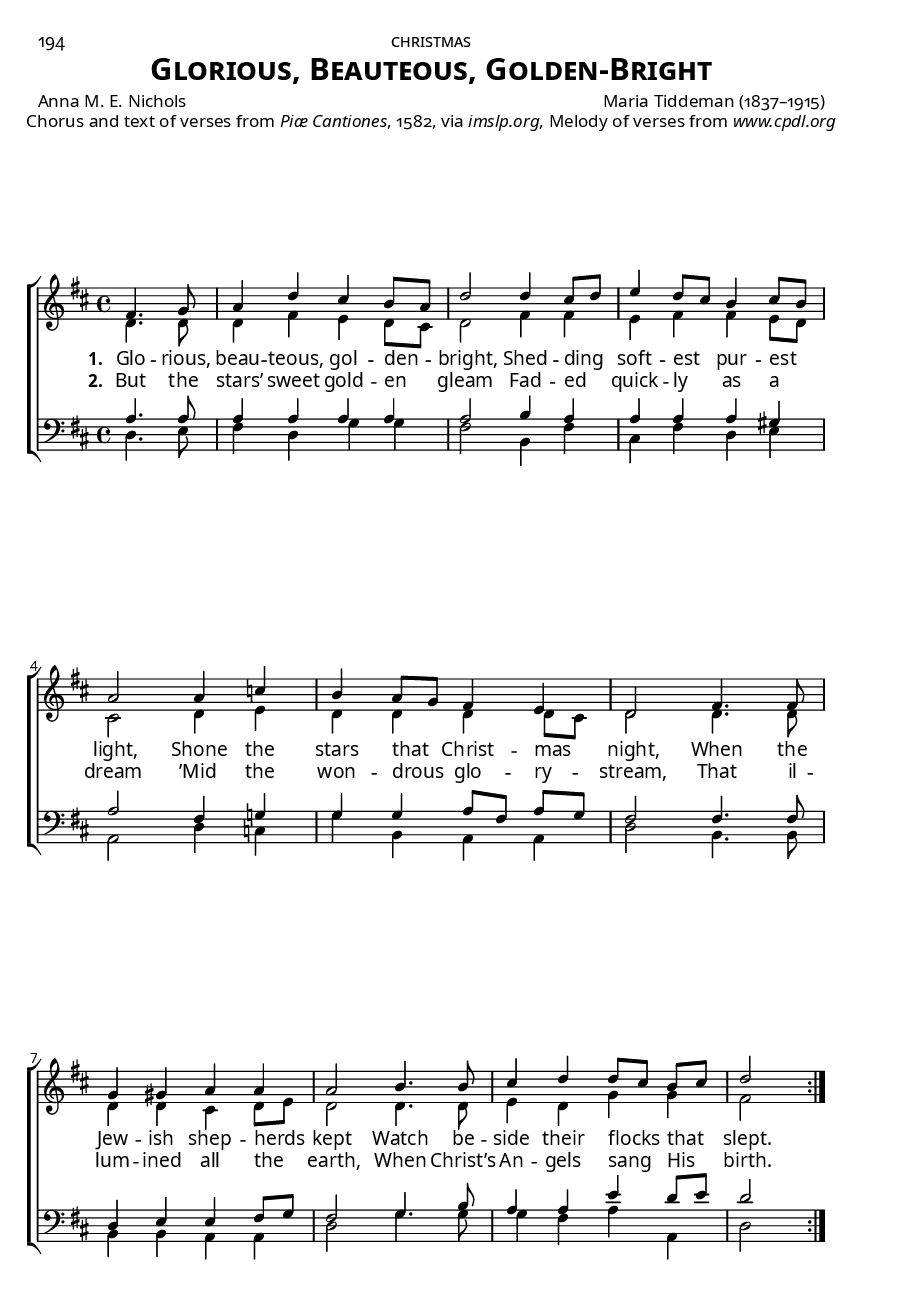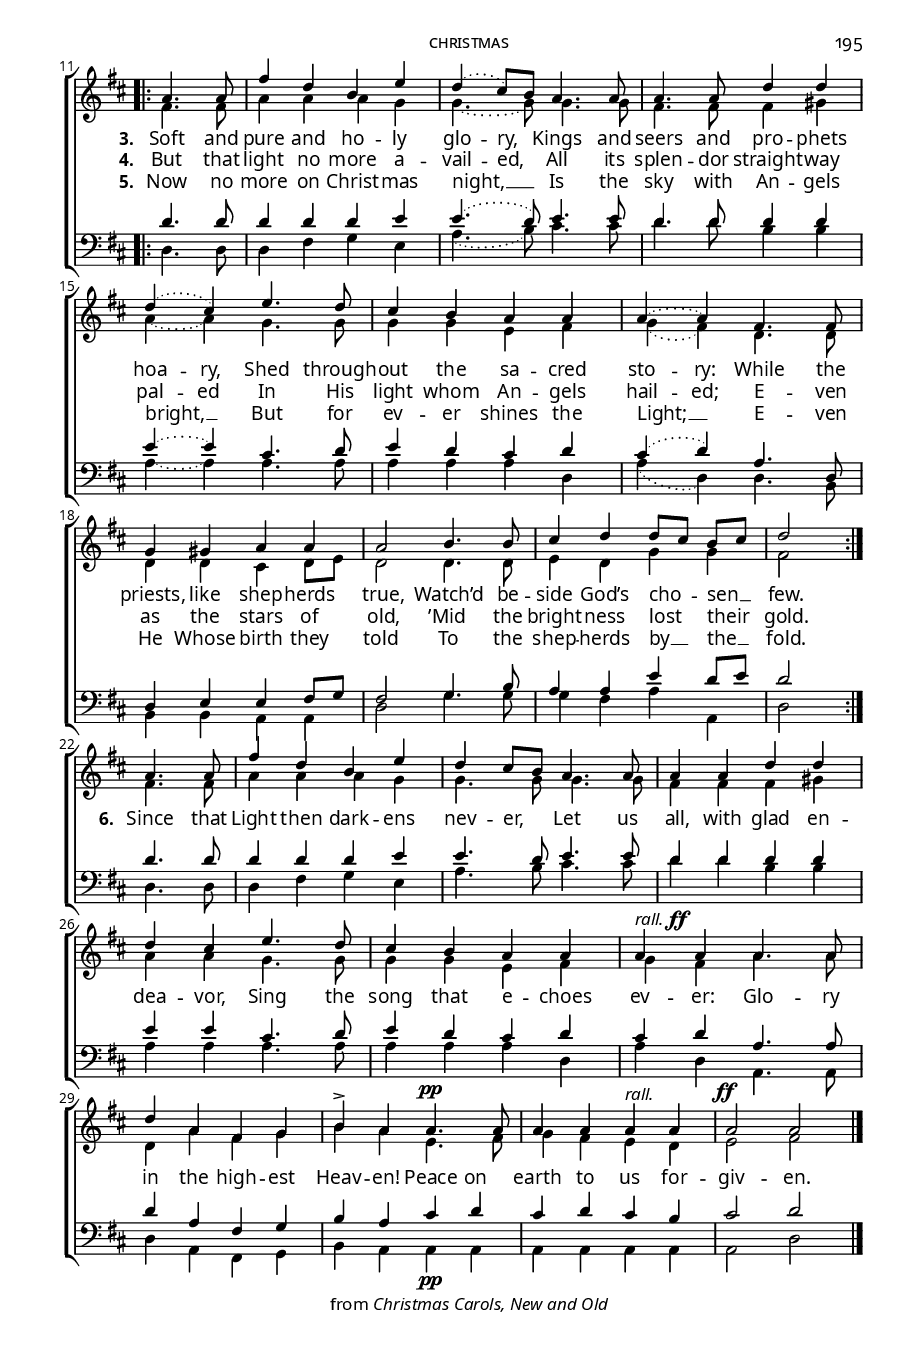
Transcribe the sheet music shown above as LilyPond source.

\version "2.14.2"
\include "util.ly"
\header {
    title = \markup{\override #'(font-name . "Garamond Premier Pro Semibold"){ \abs-fontsize #15 \smallCapsOldStyle"Glorious, Beauteous, Golden-Bright"}}
    poet = \markup\oldStyleNum"Anna M. E. Nichols"
    composer = \markup\oldStyleNum"Maria Tiddeman (1837–1915)"
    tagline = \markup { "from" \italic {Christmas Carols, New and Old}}
  }\paper {
  print-all-headers = ##f
  paper-height = 9\in
  paper-width = 6\in
  indent = 0\in
  %system-system-spacing = #'((basic-distance . 10) (padding . 0))
  system-system-spacing =
    #'((basic-distance . 0)
       (minimum-distance . 0)
       (padding . -5)
       (stretchability . 100))
  ragged-last-bottom = ##t
  ragged-bottom = ##f
  two-sided = ##t
  inner-margin = 0.5\in
  outer-margin = 0.25\in
  top-margin = 0.25\in
  bottom-margin = 0.25\in
  first-page-number = #194
  print-first-page-number = ##t
  headerLine = \markup{\override #'(font-name . "Garamond Premier Pro") \smallCapsOldStyle"christmas"}
  oddHeaderMarkup = \markup\fill-line{
     \override #'(font-name . "Garamond Premier Pro")\abs-fontsize #8.5
     \combine 
        \fill-line{"" \if \should-print-page-number
        \oldStylePageNum""
        }
        \fill-line{\headerLine}
  }
  evenHeaderMarkup = \markup {
     \override #'(font-name . "Garamond Premier Pro")\abs-fontsize #8.5
     \combine
        \if \should-print-page-number
        \oldStylePageNum""
        \fill-line{\headerLine}
  }
}
#(set-global-staff-size 15) \paper{ #(define fonts (make-pango-font-tree "GoudyOlSt BT" "Garamond Premier Pro" "Garamond Premier Pro" (/ 15 20))) }

\markup \fill-line {\center-column{
    \concat{"Chorus and text of verses from " \italic"Piæ Cantiones" \oldStyleNum", 1582, via " \italic"imslp.org" ", Melody of verses from " \italic "www.cpdl.org"}}}
\markup\vspace#2.2























global = {
  \key d \major
  \time 4/4
  \autoBeamOff
  \override DynamicLineSpanner #'staff-padding = #0.0
  \override DynamicLineSpanner #'Y-extent = #'(-1 . 1)
  \tieDotted
}

sopMusic = \relative c' {
  \repeat volta 2 {
    \partial 2 fis4. g8 |
    a4 d cis b8[ a] |
    d2 d4 cis8[ d] |
    
    e4 d8[cis] b4 cis8[ b] |
    a2 a4 c |
    b a8[ g] fis4 e |
    d2 fis4. fis8 |
    
    g4 gis a a |
    a2 b4. b8 |
    cis4 d d8[ cis] b[ cis] |
    \partial 2 d2 |
  }
  \pageBreak
  \repeat volta 3 {
    \partial 2 a4. a8 |
    fis'4 d b e |
    \slurDotted
    d4( cis8[) b] a4. a8 |
    a4. a8 d4 d |
    
    d( cis) e4. d8 |
    cis4 b a a |
    a~ a fis4. fis8 |
    
    g4 gis a a |
    a2 b4. b8 |
    cis4 d d8[ cis] b[ cis] |
    \partial 2 d2 | \break
  }
  \partial 2 a4. a8 |
  fis'4 d b e |
  d4 cis8[ b] a4. a8 |
  a4 a d d |
  
  d cis e4. d8 |
  cis4 b a a |
  a^\markup{\italic"rall." \dynamic"ff"} a a4. a8 |
  
  d4 a fis g |
  b-> a a4.^\pp a8 |
  a4 a a^\markup\italic"rall." a 
  a2 a \bar "|."
}
sopWords = \lyricmode {
  
}

altoMusic = \relative c' {
  d4. d8 |
  d4 fis e d8[ cis] |
  d2 fis4 fis |
  
  e fis fis e8[ d] |
  cis2 d4 e |
  d d d d8[ cis] |
  d2 d4. d8 |
  
  d4 d cis d8[ e] |
  d2 d4. d8 |
  e4 d g g |
  fis2 |
  
  
  fis4. fis8 |
  a4 a a g |
  \slurDotted
  g4.~ g8 g4. g8 |
  fis4. fis8 fis4 gis |
  
  a~ a g4. g8 |
  g4 g e fis |
  g( fis) d4. d8 |
  
  d4 d cis d8[ e] |
  d2 d4. d8 |
  e4 d g g |
  fis2 |
  
  
  fis4. fis8 |
  a4 a a g |
  g4. g8 g4. g8 |
  fis4 fis fis gis |
  
  a4 a g4. g8 |
  g4 g e fis |
  g fis a4. a8 |
  
  d,4 a' fis g |
  b a e4. fis8 |
  g4 fis e d |
  e2 fis \bar "|."
}
altoWords = \lyricmode {
  \dropLyricsV
  \set stanza = #"1. "
  Glo -- rious, beau -- teous, gol -- den -- bright,
  Shed -- ding soft -- est pur -- est light,
  Shone the stars that \set associatedVoice = "tenors" Christ -- mas night,
  When the Jew -- ish shep -- herds kept
  Watch be -- side \unset associatedVoice their flocks that slept.
  
  \set stanza = #"3. "
  Soft and pure and ho -- ly \set ignoreMelismata = ##t glo -- \unset ignoreMelismata ry,
  Kings and seers and pro -- phets \set ignoreMelismata = ##t hoa -- ry, \unset ignoreMelismata 
  Shed through -- out the sa -- cred \set ignoreMelismata = ##t sto -- ry: \unset ignoreMelismata 
  While the priests, like shep -- herds true,
  Watch’d be -- side God’s cho -- sen __ few.
  
  \set stanza = #"6. "
  Since that Light then dark -- ens nev -- er,
  Let us all, with glad en -- dea -- vor,
  Sing the song that e -- choes ev -- er:
  Glo -- ry in the high -- est Heav -- en!
  \set associatedVoice = "tenors"
  Peace on earth to us for -- giv -- en.
}
altoWordsII = \lyricmode {
  \dropLyricsV
%\markup\italic
  \set stanza = #"2. "
  But the stars’ sweet gold -- en gleam
  Fad -- ed quick -- ly as a dream
  ’Mid the won -- drous \set associatedVoice = "tenors" glo -- ry -- stream,
  That il -- lum -- ined all the earth,
  When Christ’s An -- \unset associatedVoice gels sang His birth.
  
  \set stanza = #"4. "
  But that light no more a -- \set ignoreMelismata = ##t vail -- \unset ignoreMelismata ed,
  All its splen -- dor straight -- way \set ignoreMelismata = ##t pal -- ed \unset ignoreMelismata 
  In His light whom An -- gels \set ignoreMelismata = ##t hail -- ed; \unset ignoreMelismata 
  E -- ven as the stars of old,
  ’Mid the bright  -- ness lost their gold.
}
altoWordsIII = \lyricmode {
  \dropLyricsV
  \repeat unfold 35 { \skip 1 }
  \set stanza = #"5. "
  Now no more on Christ -- mas night, __
  Is the sky with An -- gels bright, __
  But for ev -- er shines the Light; __
  E -- ven He Whose birth they told
  To the shep -- herds by __ the __ fold.
}
altoWordsIV = \lyricmode {
}
altoWordsV = \lyricmode {
}
altoWordsVI = \lyricmode {
}
tenorMusic = \relative c' {
  a4. a8 |
  a4 a a a |
  a2 b4 a |
  
  a4 a a gis |
  a2 fis4 g! |
  g4 g a8[ fis] a[ g] |
  fis2 fis4. fis8 |
  
  d4 e e fis8[ g] |
  fis2 g4. b8 |
  a4 a e' d8[ e] |
  d2 |
  
  
  d4. d8 |
  d4 d d e |
  \slurDotted
  e4.( d8) e4. e8 |
  d4. d8 d4 d |
  
  e~ e cis4. d8 |
  e4 d cis d |
  cis( d) a4. d,8 |
  
  d4 e e fis8[ g] |
  fis2 g4. b8 |
  a4 a e' d8[ e] |
  d2 |
  
  
  d4. d8 |
  d4 d d e |
  e4. d8 e4. e8 |
  d4 d d d |
  
  e e cis4. d8 |
  e4 d cis d |
  cis <<d {s8 s_\ff}>> a4. a8 |
  
  d4 a fis g |
  b a cis_\pp d |
  cis d cis b |
  cis2 d \bar "|."
}
tenorWords = \lyricmode {

}

bassMusic = \relative c {
  d4. e8 |
  fis4 d g g |
  fis2 b,4 fis' |
  
  cis4 fis d e |
  a,2 d4 c |
  g' b, a a |
  d2 b4. b8 |
  
  b4 b a a |
  d2 g4. g8 |
  g4 fis a a, |
  d2 |
  
  
  d4. d8 |
  d4 fis g e |
  \slurDotted
  a4.( b8) cis4. cis8 |
  d4. d8 b4 b |
  
  a~ a a4. a8 |
  a4 a a d, |
  a'( d,) d4. b8 |
  
  b4 b a a |
  d2 g4. g8 |
  g4 fis a a, |
  d2 |
  
  
  d4. d8 |
  d4 fis g e |
  a4. b8 cis4. cis8 |
  d4 d b b |
  
  a a a4. a8 |
  a4 a a d, |
  a' d, a4. a8 |
  
  d4 a fis g |
  b a a a |
  a a a a |
  a2 d \bar "|."
}
bassWords = \lyricmode {

}

pianoRH = \relative c' {
  
}
pianoLH = \relative c' {
  
}

\score {
  <<
   \new ChoirStaff <<
%    \new Lyrics = sopranos \with { \override VerticalAxisGroup #'nonstaff-relatedstaff-spacing = #'((basic-distance . 1)) }
    \new Staff = women <<
      \new Voice = "sopranos" { \voiceOne << \global \sopMusic >> }
      \new Voice = "altos" { \voiceTwo << \global \altoMusic >> }
    >>
    \new Staff = men <<
      \clef bass
      \new Voice = "tenors" { \voiceOne << \global \tenorMusic >> }
      \new Voice = "basses" { \voiceTwo << \global \bassMusic >> }
    >>
    \new Lyrics \with { alignAboveContext = #"women" \override VerticalAxisGroup #'nonstaff-relatedstaff-spacing = #'((basic-distance . 1))} \lyricsto "sopranos" \sopWords
     \new Lyrics = "altosVI"  \with { alignBelowContext = #"women" \override VerticalAxisGroup #'nonstaff-relatedstaff-spacing = #'((basic-distance . 1))} \lyricsto "sopranos" \altoWordsVI
    \new Lyrics = "altosV"  \with { alignBelowContext = #"women" \override VerticalAxisGroup #'nonstaff-relatedstaff-spacing = #'((basic-distance . 1))} \lyricsto "sopranos" \altoWordsV
    \new Lyrics = "altosIV"  \with { alignBelowContext = #"women" \override VerticalAxisGroup #'nonstaff-relatedstaff-spacing = #'((basic-distance . 1))} \lyricsto "sopranos" \altoWordsIV
    \new Lyrics = "altosIII"  \with { alignBelowContext = #"women" \override VerticalAxisGroup #'nonstaff-relatedstaff-spacing = #'((basic-distance . 1))} \lyricsto "sopranos" \altoWordsIII
    \new Lyrics = "altosII"  \with { alignBelowContext = #"women" \override VerticalAxisGroup #'nonstaff-relatedstaff-spacing = #'((basic-distance . 1))} \lyricsto "sopranos" \altoWordsII
    \new Lyrics = "altos"  \with { alignBelowContext = #"women" \override VerticalAxisGroup #'nonstaff-relatedstaff-spacing = #'((basic-distance . 1))} \lyricsto "sopranos" \altoWords
     \new Lyrics \with { alignAboveContext = #"men" \override VerticalAxisGroup #'nonstaff-relatedstaff-spacing = #'((basic-distance . 1)) } \lyricsto "tenors" \tenorWords
    \new Lyrics \with { alignBelowContext = #"men" \override VerticalAxisGroup #'nonstaff-relatedstaff-spacing = #'((basic-distance . 1)) } \lyricsto "basses" \bassWords
  >>
%    \new PianoStaff << \new Staff { \new Voice { \pianoRH } } \new Staff { \clef "bass" \pianoLH } >>
  >>
  \layout {
    \context {
      \Score
      %\override SpacingSpanner #'base-shortest-duration = #(ly:make-moment 1 8)
      %\override SpacingSpanner #'common-shortest-duration = #(ly:make-moment 1 4)
    }
    \context {
      % Remove all empty staves
      % \Staff \RemoveEmptyStaves \override VerticalAxisGroup #'remove-first = ##t
    }
    \context {
      \Lyrics
      \override LyricText #'X-offset = #center-on-word
    }
  }
  
  \midi {
    \tempo 4 = 100
    \set Staff.midiInstrument = "piccolo"
  
    \context {
      \Voice
      \remove "Dynamic_performer"
    }
  }
}
